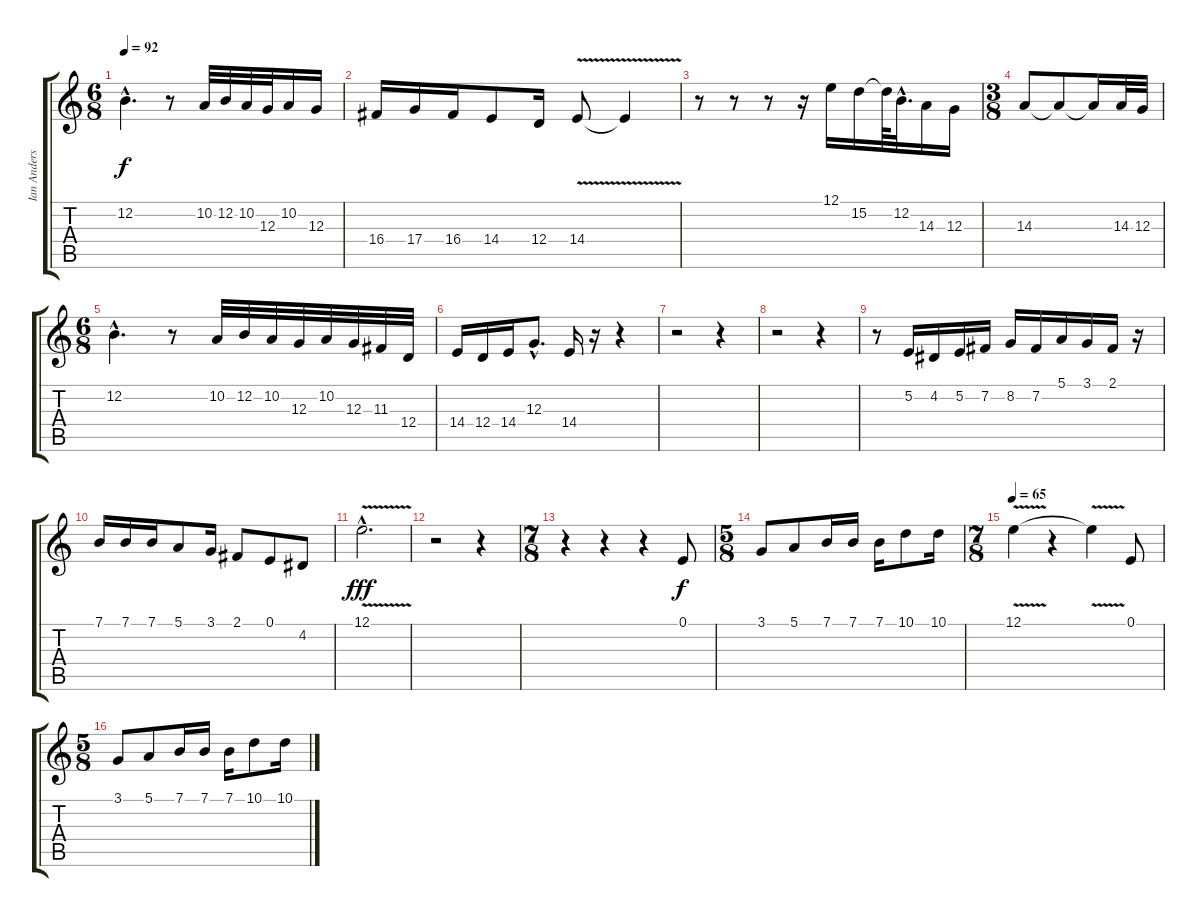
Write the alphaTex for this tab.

\track ("Ian Anderson (Flute)" "Ian Anders") {instrument flute}
\staff {score tabs}
\tuning (E4 B3 G3 D3 A2 E2) {hide}
\ts (6 8)
\tempo 92
\clef g2
\ks c
12.2{hac}.4{d dy f} r.8 10.2.32 12.2.32 10.2.32 12.3.32 10.2.16 12.3.16 |
16.4.16 17.4.16 16.4.16 14.4.8 12.4.16 14.4{v}.8 14.4{t}.4 |
r.8 r.8 r.8 r.16 12.1.16 15.2.16 15.2{t}.64 12.2{hac}.32{d} 14.3.16 12.3.16 |
\ts (3 8)
14.3.8 14.3{t}.8 14.3{t}.16 14.3.32 12.3.32 |
\ts (6 8)
12.2{hac}.4{d} r.8 10.2.32 12.2.32 10.2.32 12.3.32 10.2.32 12.3.32 11.3.32 12.4.32 |
14.4.16 12.4.16 14.4.16 12.3{hac}.8{d} 14.4.16 r.16 r.4 |
r.2 r.4 |
r.2 r.4 |
r.8 5.2.16 4.2.16 5.2.16 7.2.16 8.2.16 7.2.16 5.1.16 3.1.16 2.1.16 r.16 |
7.1.16 7.1.16 7.1.16 5.1.8 3.1.16 2.1.8 0.1.8 4.2.8 |
12.1{v hac}.2{d dy fff} |
r.2 r.4 |
\ts (7 8)
r.4 r.4 r.4 0.1.8{dy f} |
\ts (5 8)
3.1.8 5.1.8 7.1.16 7.1.16 7.1.16 10.1.8 10.1.16 |
\ts (7 8)
\tempo 65
12.1{v}.4 r.4 12.1{t}.4 0.1.8 |
\ts (5 8)
3.1.8 5.1.8 7.1.16 7.1.16 7.1.16 10.1.8 10.1.16
